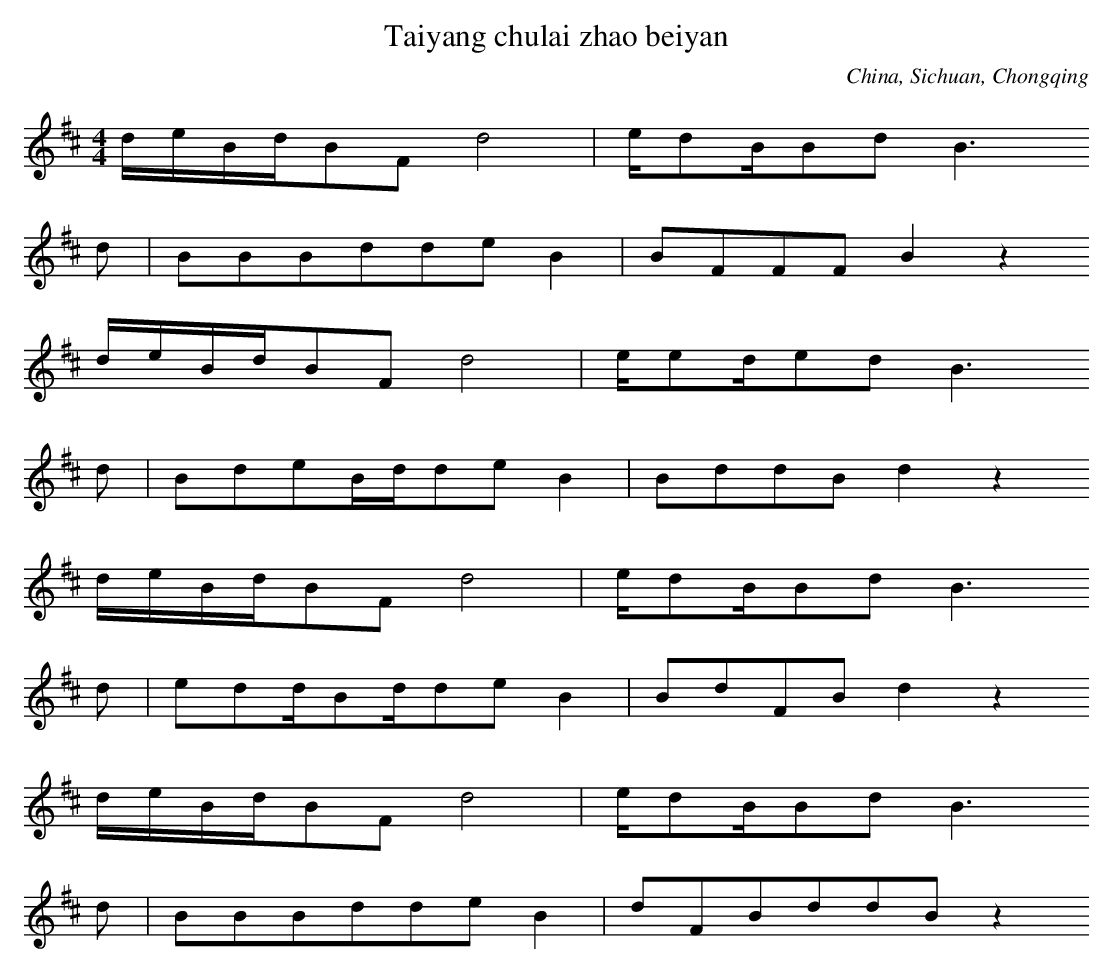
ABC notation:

X:1
T: Taiyang chulai zhao beiyan
O: China, Sichuan, Chongqing
M: 4/4
L: 1/16
K: D
deBdB2F2d8 | ed2BB2d2B6
d2 | B2B2B2d2d2e2B4 | B2F2F2F2B4z4
deBdB2F2d8 | ee2de2d2B6
d2 | B2d2e2Bdd2e2B4 | B2d2d2B2d4z4
deBdB2F2d8 | ed2BB2d2B6
d2 | e2d2dB2dd2e2B4 | B2d2F2B2d4z4
deBdB2F2d8 | ed2BB2d2B6
d2 | B2B2B2d2d2e2B4 | d2F2B2d2d2B2z4
